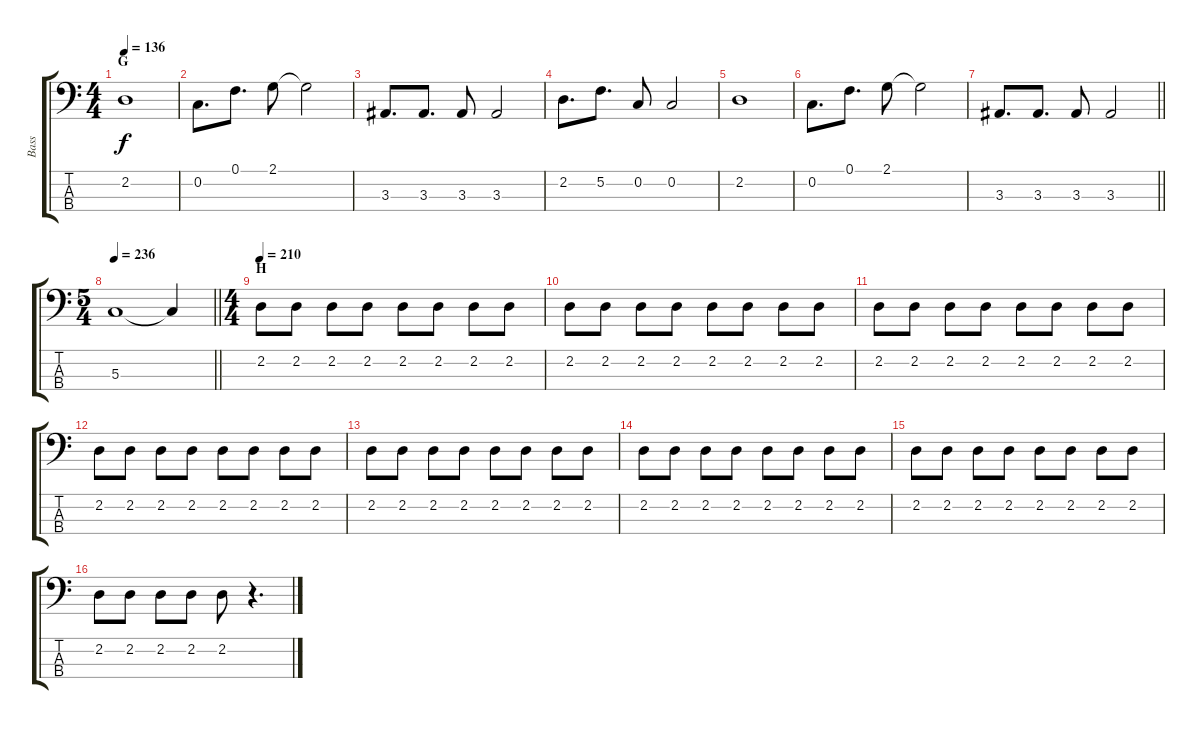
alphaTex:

\track ("Bass" "Bass") {instrument electricbassfinger}
\staff {score tabs}
\tuning (F2 C2 G1 C1) {hide}
\ts (4 4)
\section ("" "G")
\tempo 136
\clef f4
\ks c
2.2.1{dy f} |
0.2.8{d} 0.1.8{d} 2.1.8 2.1{t}.2 |
3.3.8{d} 3.3.8{d} 3.3.8 3.3.2 |
2.2.8{d} 5.2.8{d} 0.2.8 0.2.2 |
2.2.1 |
0.2.8{d} 0.1.8{d} 2.1.8 2.1{t}.2 |
\barLineRight lightlight
3.3.8{d} 3.3.8{d} 3.3.8 3.3.2 |
\ts (5 4)
\section ("" "")
\tempo 236
\barLineRight lightlight
5.3.1 5.3{t}.4 |
\ts (4 4)
\section ("" "H")
\tempo 210
2.2.8 2.2.8 2.2.8 2.2.8 2.2.8 2.2.8 2.2.8 2.2.8 |
2.2.8 2.2.8 2.2.8 2.2.8 2.2.8 2.2.8 2.2.8 2.2.8 |
2.2.8 2.2.8 2.2.8 2.2.8 2.2.8 2.2.8 2.2.8 2.2.8 |
2.2.8 2.2.8 2.2.8 2.2.8 2.2.8 2.2.8 2.2.8 2.2.8 |
2.2.8 2.2.8 2.2.8 2.2.8 2.2.8 2.2.8 2.2.8 2.2.8 |
2.2.8 2.2.8 2.2.8 2.2.8 2.2.8 2.2.8 2.2.8 2.2.8 |
2.2.8 2.2.8 2.2.8 2.2.8 2.2.8 2.2.8 2.2.8 2.2.8 |
2.2.8 2.2.8 2.2.8 2.2.8 2.2.8 r.4{d}
